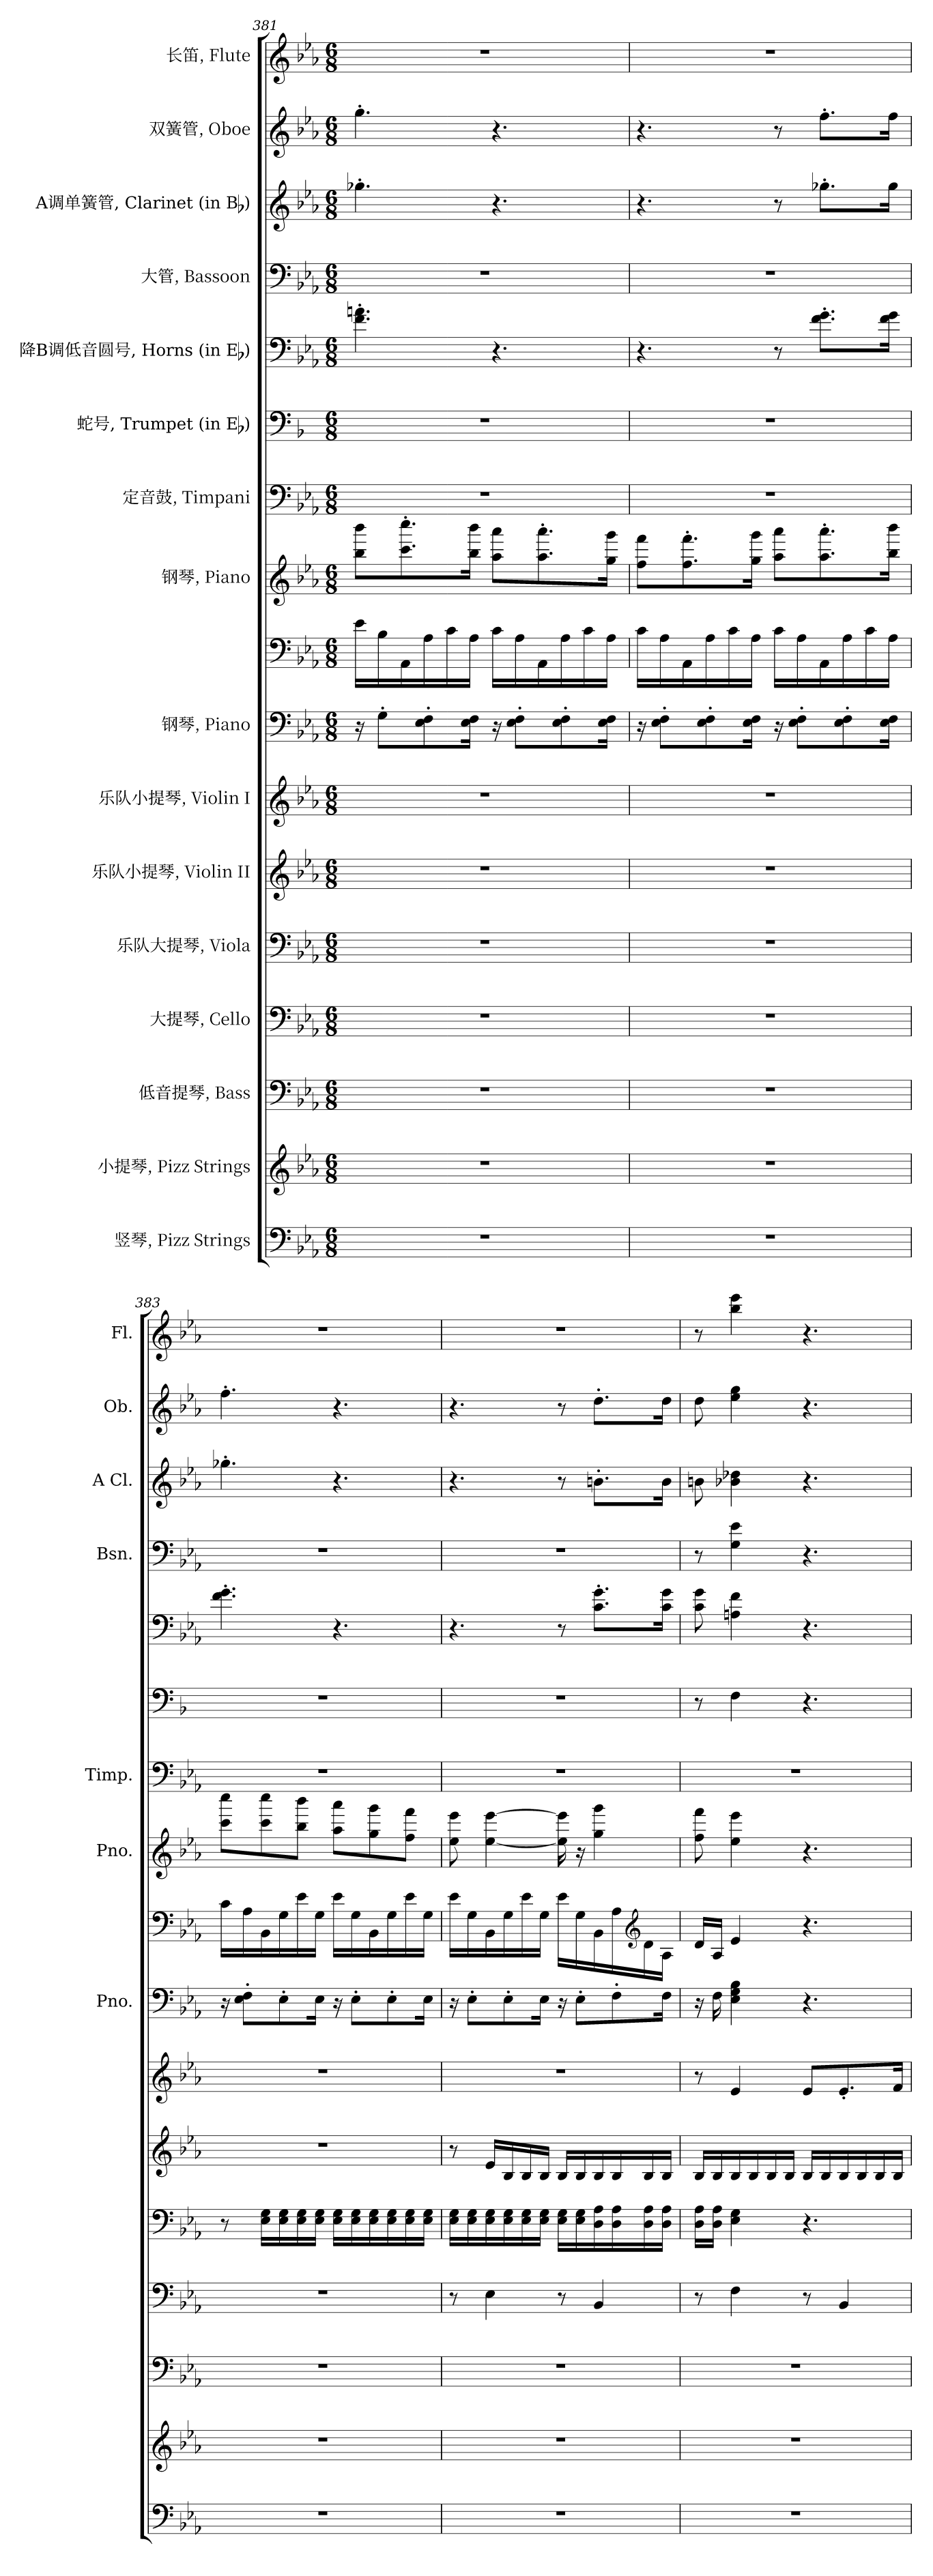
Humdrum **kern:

**kern	**kern	**kern	**kern	**kern	**kern	**kern	**kern	**kern	**kern	**kern	**kern	**kern	**kern	**kern	**kern	**kern
*part16	*part15	*part14	*part13	*part12	*part11	*part10	*part9	*part9	*part8	*part7	*part6	*part5	*part4	*part3	*part2	*part1
*staff17	*staff16	*staff15	*staff14	*staff13	*staff12	*staff11	*staff10	*staff9	*staff8	*staff7	*staff6	*staff5	*staff4	*staff3	*staff2	*staff1
*I"竖琴, Pizz Strings	*I"小提琴, Pizz Strings	*I"低音提琴, Bass	*I"大提琴, Cello	*I"乐队大提琴, Viola	*I"乐队小提琴, Violin II	*I"乐队小提琴, Violin I	*I"钢琴, Piano	*	*I"钢琴, Piano	*I"定音鼓, Timpani	*I"蛇号, Trumpet (in Eb)	*I"降B调低音圆号, Horns (in Eb)	*I"大管, Bassoon	*I"A调单簧管, Clarinet (in Bb)	*I"双簧管, Oboe	*I"长笛, Flute
*	*	*	*	*	*	*	*I'Pno.	*	*I'Pno.	*I'Timp.	*	*	*I'Bsn.	*I'A Cl.	*I'Ob.	*I'Fl.
!!LO:PB:g=z
*clefF4	*clefG2	*clefF4	*clefF4	*clefF4	*clefG2	*clefG2	*clefF4	*clefF4	*clefG2	*clefF4	*clefF4	*clefF4	*clefF4	*clefG2	*clefG2	*clefG2
*	*	*ITrd7c12	*	*	*	*	*	*	*	*	*ITrd1c2	*ITrd1c2	*	*ITrd2c3	*	*
*k[b-e-a-]	*k[b-e-a-]	*k[b-e-a-]	*k[b-e-a-]	*k[b-e-a-]	*k[b-e-a-]	*k[b-e-a-]	*k[b-e-a-]	*k[b-e-a-]	*k[b-e-a-]	*k[b-e-a-]	*k[b-e-a-]	*k[b-e-a-d-g-]	*k[b-e-a-]	*k[]	*k[b-e-a-]	*k[b-e-a-]
*M6/8	*M6/8	*M6/8	*M6/8	*M6/8	*M6/8	*M6/8	*M6/8	*M6/8	*M6/8	*M6/8	*M6/8	*M6/8	*M6/8	*M6/8	*M6/8	*M6/8
=381	=381	=381	=381	=381	=381	=381	=381	=381	=381	=381	=381	=381	=381	=381	=381	=381
2.r	2.r	2.r	2.r	2.r	2.r	2.r	16r	16e-\LL	8bb-\ 8bbb-\L	2.r	2.r	4.e-\' 4.gn\'	2.r	4.ee-X'\	4.gg'\	2.r
.	.	.	.	.	.	.	8G'\L	16B-\	.	.	.	.	.	.	.	.
.	.	.	.	.	.	.	.	16AA-\	8.ccc\' 8.cccc\'	.	.	.	.	.	.	.
.	.	.	.	.	.	.	8E-\' 8F\'	16A-\	.	.	.	.	.	.	.	.
.	.	.	.	.	.	.	.	16c\	.	.	.	.	.	.	.	.
.	.	.	.	.	.	.	16E-\ 16F\Jk	16A-\JJ	16bb-\ 16bbb-\Jk	.	.	.	.	.	.	.
.	.	.	.	.	.	.	16r	16c\LL	8aa-\ 8aaa-\L	.	.	4.r	.	4.r	4.r	.
.	.	.	.	.	.	.	8E-\' 8F\'L	16A-\	.	.	.	.	.	.	.	.
.	.	.	.	.	.	.	.	16AA-\	8.aa-\' 8.aaa-\'	.	.	.	.	.	.	.
.	.	.	.	.	.	.	8E-\' 8F\'	16A-\	.	.	.	.	.	.	.	.
.	.	.	.	.	.	.	.	16c\	.	.	.	.	.	.	.	.
.	.	.	.	.	.	.	16E-\ 16F\Jk	16A-\JJ	16gg\ 16ggg\Jk	.	.	.	.	.	.	.
=382	=382	=382	=382	=382	=382	=382	=382	=382	=382	=382	=382	=382	=382	=382	=382	=382
2.r	2.r	2.r	2.r	2.r	2.r	2.r	16r	16c\LL	8ff\ 8fff\L	2.r	2.r	4.r	2.r	4.r	4.r	2.r
.	.	.	.	.	.	.	8E-\' 8F\'L	16A-\	.	.	.	.	.	.	.	.
.	.	.	.	.	.	.	.	16AA-\	8.ff\' 8.fff\'	.	.	.	.	.	.	.
.	.	.	.	.	.	.	8E-\' 8F\'	16A-\	.	.	.	.	.	.	.	.
.	.	.	.	.	.	.	.	16c\	.	.	.	.	.	.	.	.
.	.	.	.	.	.	.	16E-\ 16F\Jk	16A-\JJ	16gg\ 16ggg\Jk	.	.	.	.	.	.	.
.	.	.	.	.	.	.	16r	16c\LL	8aa-\ 8aaa-\L	.	.	8r	.	8r	8r	.
.	.	.	.	.	.	.	8E-\' 8F\'L	16A-\	.	.	.	.	.	.	.	.
.	.	.	.	.	.	.	.	16AA-\	8.aa-\' 8.aaa-\'	.	.	8.e-\' 8.f\'L	.	8.ee-X'\L	8.ff'\L	.
.	.	.	.	.	.	.	8E-\' 8F\'	16A-\	.	.	.	.	.	.	.	.
.	.	.	.	.	.	.	.	16c\	.	.	.	.	.	.	.	.
.	.	.	.	.	.	.	16E-\ 16F\Jk	16A-\JJ	16bb-\ 16bbb-\Jk	.	.	16e-\ 16f\Jk	.	16ee-\Jk	16ff\Jk	.
=383	=383	=383	=383	=383	=383	=383	=383	=383	=383	=383	=383	=383	=383	=383	=383	=383
2.r	2.r	2.r	2.r	8r	2.r	2.r	16r	16c\LL	8ccc\ 8cccc\L	2.r	2.r	4.e-\' 4.f\'	2.r	4.ee-X'\	4.ff'\	2.r
.	.	.	.	.	.	.	8E-\' 8F\'L	16A-\	.	.	.	.	.	.	.	.
.	.	.	.	16E-\ 16G\LL	.	.	.	16BB-\	8ccc\ 8cccc\	.	.	.	.	.	.	.
.	.	.	.	16E-\ 16G\	.	.	8E-'\	16G\	.	.	.	.	.	.	.	.
.	.	.	.	16E-\ 16G\	.	.	.	16e-\	8bb-\ 8bbb-\J	.	.	.	.	.	.	.
.	.	.	.	16E-\ 16G\JJ	.	.	16E-\Jk	16G\JJ	.	.	.	.	.	.	.	.
.	.	.	.	16E-\ 16G\LL	.	.	16r	16e-\LL	8aa-\ 8aaa-\L	.	.	4.r	.	4.r	4.r	.
.	.	.	.	16E-\ 16G\	.	.	8E-'\L	16G\	.	.	.	.	.	.	.	.
.	.	.	.	16E-\ 16G\	.	.	.	16BB-\	8gg\ 8ggg\	.	.	.	.	.	.	.
.	.	.	.	16E-\ 16G\	.	.	8E-'\	16G\	.	.	.	.	.	.	.	.
.	.	.	.	16E-\ 16G\	.	.	.	16e-\	8ff\ 8fff\J	.	.	.	.	.	.	.
.	.	.	.	16E-\ 16G\JJ	.	.	16E-\Jk	16G\JJ	.	.	.	.	.	.	.	.
!!LO:PB:g=z
=384	=384	=384	=384	=384	=384	=384	=384	=384	=384	=384	=384	=384	=384	=384	=384	=384
2.r	2.r	2.r	8r	16E-\ 16G\LL	8r	2.r	16r	16e-\LL	8ee-\ 8eee-\	2.r	2.r	4.r	2.r	4.r	4.r	2.r
.	.	.	.	16E-\ 16G\	.	.	8E-'\L	16G\	.	.	.	.	.	.	.	.
.	.	.	4E-\	16E-\ 16G\	16e-/LL	.	.	16BB-\	[4ee-\ [4eee-\	.	.	.	.	.	.	.
.	.	.	.	16E-\ 16G\	16B-/	.	8E-'\	16G\	.	.	.	.	.	.	.	.
.	.	.	.	16E-\ 16G\	16B-/	.	.	16e-\	.	.	.	.	.	.	.	.
.	.	.	.	16E-\ 16G\JJ	16B-/JJ	.	16E-\Jk	16G\JJ	.	.	.	.	.	.	.	.
.	.	.	8r	16E-\ 16G\LL	16B-/LL	.	16r	16e-\LL	16ee-\] 16eee-\]	.	.	8r	.	8r	8r	.
.	.	.	.	16E-\ 16G\	16B-/	.	8E-'\L	16G\	16r	.	.	.	.	.	.	.
.	.	.	4BB-/	16D\ 16A-\	16B-/	.	.	16BB-\	4gg\ 4ggg\	.	.	8.B-\' 8.f\'L	.	8.g#X'\L	8.dd'\L	.
.	.	.	.	16D\ 16A-\	16B-/	.	8F'\	16A-\	.	.	.	.	.	.	.	.
*	*	*	*	*	*	*	*	*clefG2	*	*	*	*	*	*	*	*
.	.	.	.	16D\ 16A-\	16B-/	.	.	16d\	.	.	.	.	.	.	.	.
.	.	.	.	16D\ 16A-\JJ	16B-/JJ	.	16F\Jk	16A-\JJ	.	.	.	16B-\ 16f\Jk	.	16g#\Jk	16dd\Jk	.
=385	=385	=385	=385	=385	=385	=385	=385	=385	=385	=385	=385	=385	=385	=385	=385	=385
2.r	2.r	2.r	8r	16D\ 16A-\LL	16B-/LL	8r	16r	16d/LL	8ff\ 8fff\	2.r	8r	8B-\ 8f\	8r	8g#X\	8dd\	8r
.	.	.	.	16D\ 16A-\JJ	16B-/	.	16F\	16A-/JJ	.	.	.	.	.	.	.	.
.	.	.	4F\	4E-\ 4G\	16B-/	4e-/	4E-\ 4G\ 4B-\	4e-/	4ee-\ 4eee-\	.	4E-\	4Gn\ 4e-\	4G\ 4e-\	4gn\ 4b-X\	4ee-\ 4gg\	4bb-\ 4eee-\
.	.	.	.	.	16B-/	.	.	.	.	.	.	.	.	.	.	.
.	.	.	.	.	16B-/	.	.	.	.	.	.	.	.	.	.	.
.	.	.	.	.	16B-/JJ	.	.	.	.	.	.	.	.	.	.	.
.	.	.	8r	4.r	16B-/LL	8e-/L	4.r	4.r	4.r	.	4.r	4.r	4.r	4.r	4.r	4.r
.	.	.	.	.	16B-/	.	.	.	.	.	.	.	.	.	.	.
.	.	.	4BB-/	.	16B-/	8.e-'/	.	.	.	.	.	.	.	.	.	.
.	.	.	.	.	16B-/	.	.	.	.	.	.	.	.	.	.	.
.	.	.	.	.	16B-/	.	.	.	.	.	.	.	.	.	.	.
.	.	.	.	.	16B-/JJ	16f/Jk	.	.	.	.	.	.	.	.	.	.
=	=	=	=	=	=	=	=	=	=	=	=	=	=	=	=	=
*-	*-	*-	*-	*-	*-	*-	*-	*-	*-	*-	*-	*-	*-	*-	*-	*-
